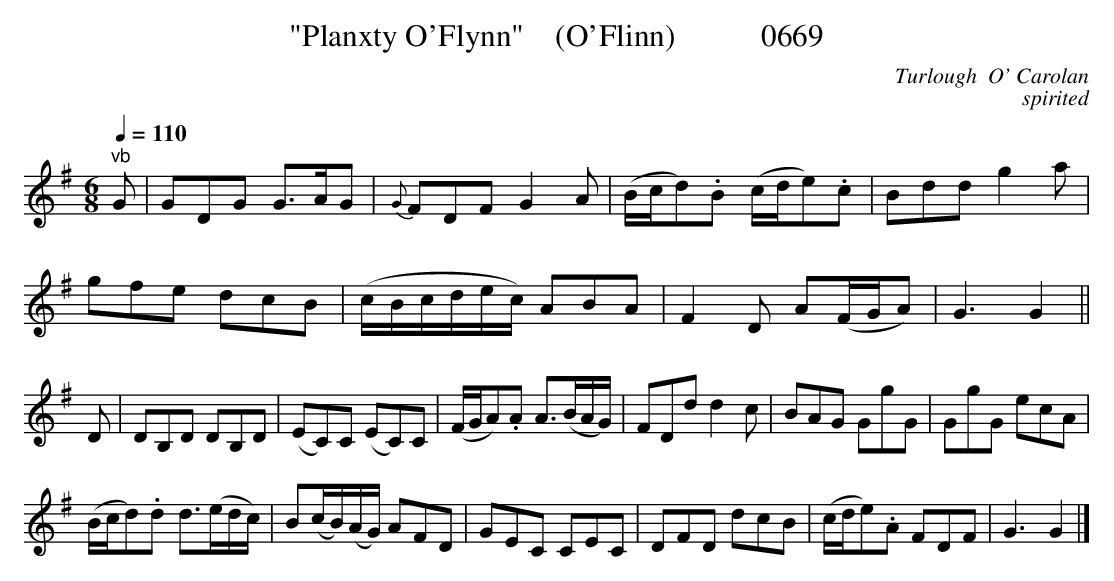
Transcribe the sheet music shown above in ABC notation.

X:1
T:"Planxty O'Flynn"    (O'Flinn)           0669
C:Turlough  O' Carolan
C:spirited
Q:1/4=110
M:6/8
L:1/8
K:G
"^vb"G|GDG G3/2A/2G|{G}FDF G2A|(B/2c/2d).B (c/2d/2e).c|Bdd g2a|
gfe dcB|(c/2B/2c/2d/2e/2c/2) ABA|F2D A(F/2G/2A)|G3G2||
D|DB,D DB,D|(EC)C (EC)C|(F/2G/2A).A A3/2(B/2A/2G/2)|FDd d2c|BAG GgG|GgG ecA|
(B/2c/2d).d d3/2(e/2d/2c/2)|B(c/2B/2)(A/2G/2) AFD|GEC CEC|DFD dcB|(c/2d/2e).A FDF|G3G2|]
